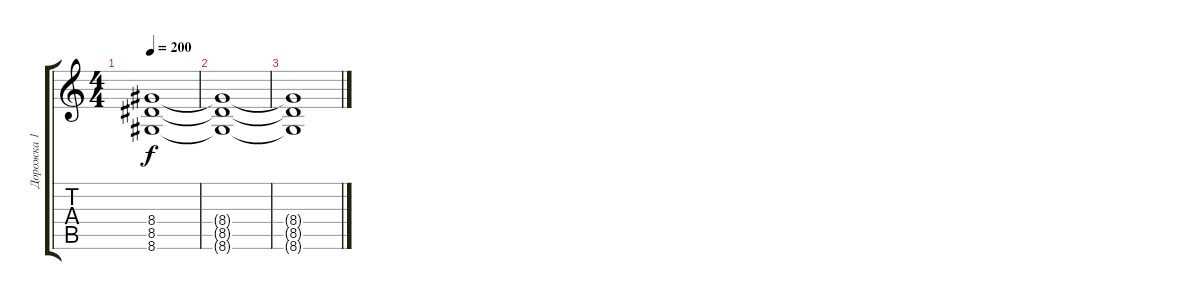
\track ("Дорожка 1" "Дорожка 1") {instrument overdrivenguitar}
\staff {score tabs}
\tuning (D4 A3 F3 C3 G2 C2) {hide}
\ts (4 4)
\tempo 200
\clef g2
\ks c
(8.4{t} 8.5{t} 8.6{t}).1{dy f} |
(8.4{t} 8.5{t} 8.6{t}).1 |
(8.4{t} 8.5{t} 8.6{t}).1
